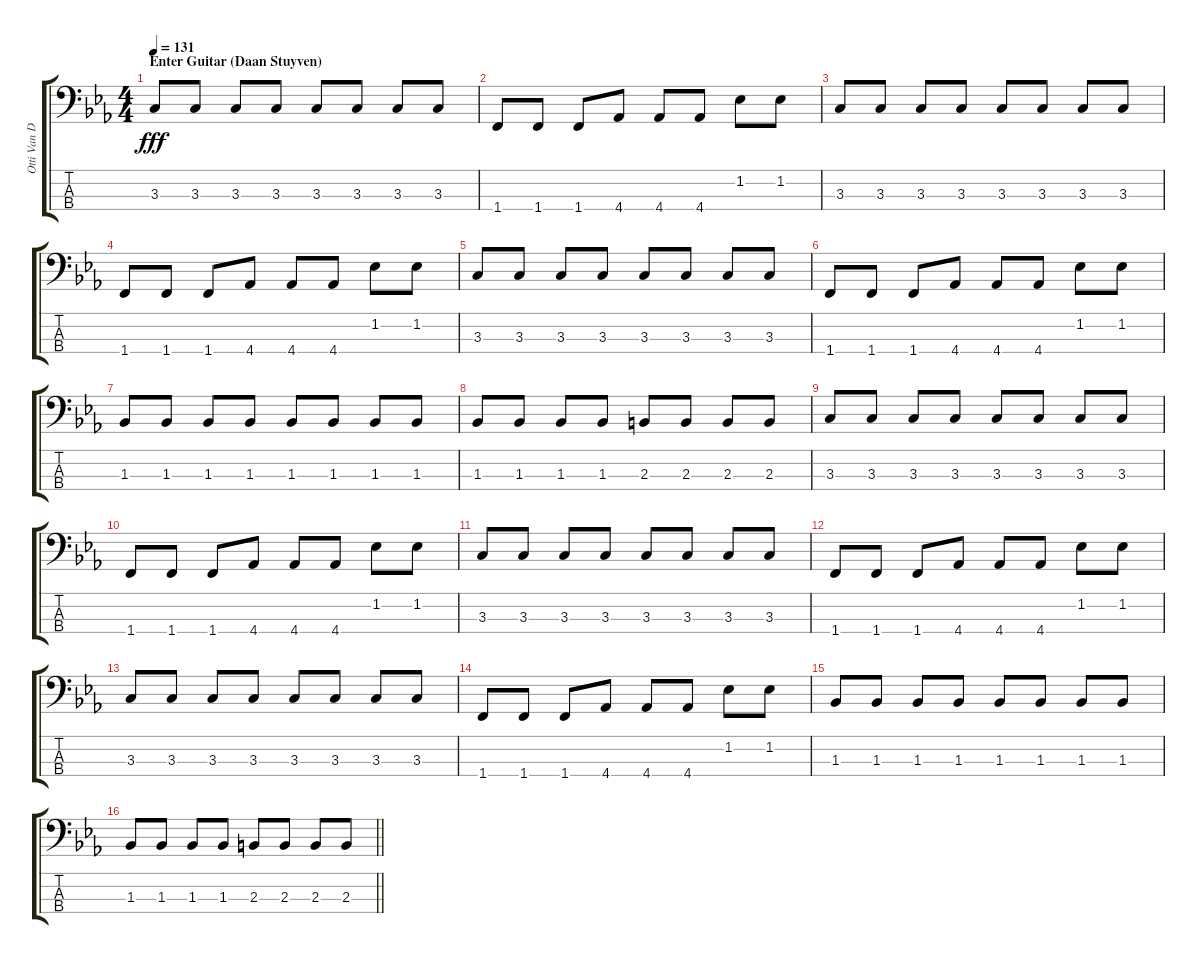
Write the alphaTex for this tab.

\track ("Otti Van Der Werf (Bass)" "Otti Van D") {instrument synthbass2}
\staff {score tabs}
\tuning (G2 D2 A1 E1) {hide}
\ts (4 4)
\section ("" "Enter Guitar (Daan Stuyven)")
\tempo 131
\clef f4
\ks cminor
3.3.8{dy fff} 3.3.8 3.3.8 3.3.8 3.3.8 3.3.8 3.3.8 3.3.8 |
1.4.8 1.4.8 1.4.8 4.4.8 4.4.8 4.4.8 1.2.8 1.2.8 |
3.3.8 3.3.8 3.3.8 3.3.8 3.3.8 3.3.8 3.3.8 3.3.8 |
1.4.8 1.4.8 1.4.8 4.4.8 4.4.8 4.4.8 1.2.8 1.2.8 |
3.3.8 3.3.8 3.3.8 3.3.8 3.3.8 3.3.8 3.3.8 3.3.8 |
1.4.8 1.4.8 1.4.8 4.4.8 4.4.8 4.4.8 1.2.8 1.2.8 |
1.3.8 1.3.8 1.3.8 1.3.8 1.3.8 1.3.8 1.3.8 1.3.8 |
1.3.8 1.3.8 1.3.8 1.3.8 2.3.8 2.3.8 2.3.8 2.3.8 |
3.3.8 3.3.8 3.3.8 3.3.8 3.3.8 3.3.8 3.3.8 3.3.8 |
1.4.8 1.4.8 1.4.8 4.4.8 4.4.8 4.4.8 1.2.8 1.2.8 |
3.3.8 3.3.8 3.3.8 3.3.8 3.3.8 3.3.8 3.3.8 3.3.8 |
1.4.8 1.4.8 1.4.8 4.4.8 4.4.8 4.4.8 1.2.8 1.2.8 |
3.3.8 3.3.8 3.3.8 3.3.8 3.3.8 3.3.8 3.3.8 3.3.8 |
1.4.8 1.4.8 1.4.8 4.4.8 4.4.8 4.4.8 1.2.8 1.2.8 |
1.3.8 1.3.8 1.3.8 1.3.8 1.3.8 1.3.8 1.3.8 1.3.8 |
\barLineRight lightlight
1.3.8 1.3.8 1.3.8 1.3.8 2.3.8 2.3.8 2.3.8 2.3.8
